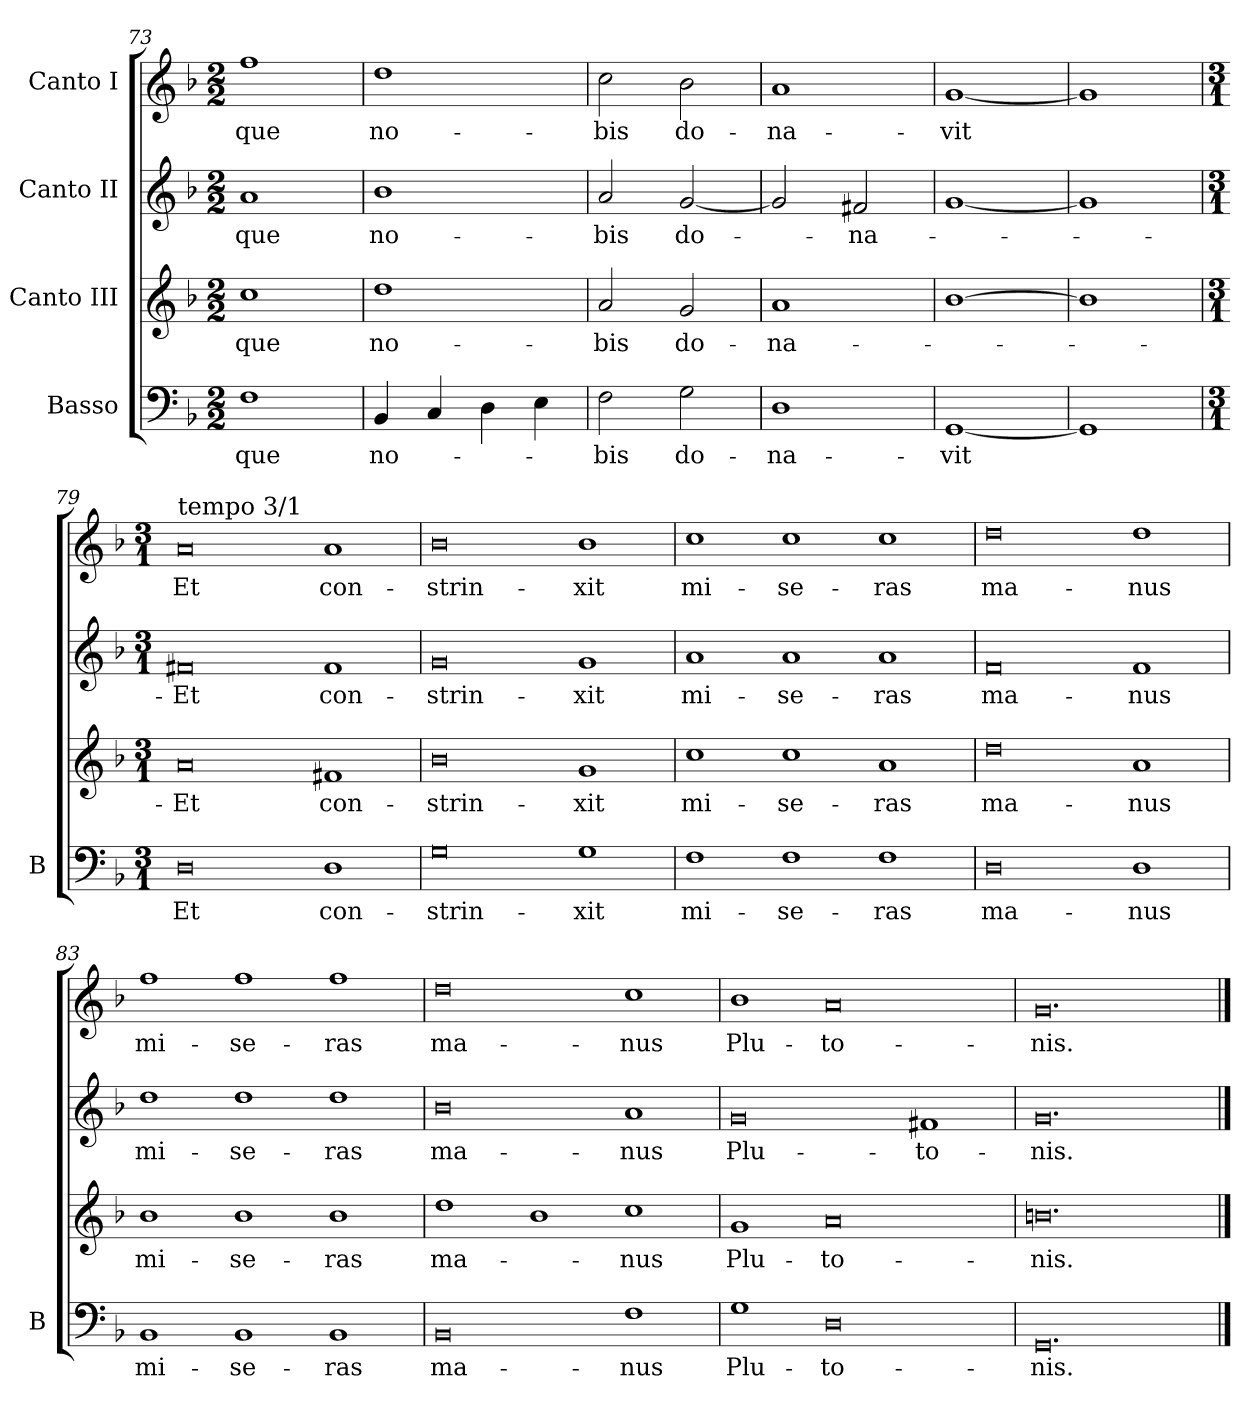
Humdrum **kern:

**kern	**text	**kern	**text	**kern	**text	**kern	**text
*part4	*part4	*part3	*part3	*part2	*part2	*part1	*part1
*staff4	*staff4	*staff3	*staff3	*staff2	*staff2	*staff1	*staff1
*I"Basso	*	*I"Canto III	*	*I"Canto II	*	*I"Canto I	*
*I'B	*	*	*	*	*	*	*
*clefF4	*	*clefG2	*	*clefG2	*	*clefG2	*
*k[b-]	*	*k[b-]	*	*k[b-]	*	*k[b-]	*
*M2/2	*	*M2/2	*	*M2/2	*	*M2/2	*
=73	=73	=73	=73	=73	=73	=73	=73
1F	-que	1cc	-que	1a	-que	1ff	-que
=74	=74	=74	=74	=74	=74	=74	=74
4BB-/	no-	1dd	no-	1b-	no-	1dd	no-
4C/	.	.	.	.	.	.	.
4D\	.	.	.	.	.	.	.
4E\	.	.	.	.	.	.	.
=75	=75	=75	=75	=75	=75	=75	=75
2F\	-bis	2a/	-bis	2a/	-bis	2cc\	-bis
2G\	do-	2g/	do-	[2g/	do-	2b-\	do-
=76	=76	=76	=76	=76	=76	=76	=76
1D	-na-	1a	-na-	2g/]	.	1a	-na-
.	.	.	.	2f#X/	-na-	.	.
=77	=77	=77	=77	=77	=77	=77	=77
[1GG	-vit	[1b-	.	[1g	.	[1g	-vit
=78	=78	=78	=78	=78	=78	=78	=78
1GG]	.	1b-]	.	1g]	.	1g]	.
=79	=79	=79	=79	=79	=79	=79	=79
*M3/1	*	*M3/1	*	*M3/1	*	*M3/1	*
*	*	*	*	*	*	*MM560	*
!	!	!	!	!	!	!LO:TX:a:t=tempo 3/1	!
0D	Et	0a	-Et	0f#X	-Et	0a	Et
1D	con-	1f#X	con-	1f#	con-	1a	con-
=80	=80	=80	=80	=80	=80	=80	=80
0G	-strin-	0b-	-strin-	0g	-strin-	0b-	-strin-
1G	-xit	1g	-xit	1g	-xit	1b-	-xit
=81	=81	=81	=81	=81	=81	=81	=81
1F	mi-	1cc	mi-	1a	mi-	1cc	mi-
1F	-se-	1cc	-se-	1a	-se-	1cc	-se-
1F	-ras	1a	-ras	1a	-ras	1cc	-ras
=82	=82	=82	=82	=82	=82	=82	=82
0D	ma-	0dd	ma-	0f	ma-	0dd	ma-
1D	-nus	1a	-nus	1f	-nus	1dd	-nus
=83	=83	=83	=83	=83	=83	=83	=83
1BB-	mi-	1b-	mi-	1dd	mi-	1ff	mi-
1BB-	-se-	1b-	-se-	1dd	-se-	1ff	-se-
1BB-	-ras	1b-	-ras	1dd	-ras	1ff	-ras
=84	=84	=84	=84	=84	=84	=84	=84
0BB-	ma-	1dd	ma-	0b-	ma-	0dd	ma-
.	.	1b-	.	.	.	.	.
1F	-nus	1cc	-nus	1a	-nus	1cc	-nus
=85	=85	=85	=85	=85	=85	=85	=85
1G	Plu-	1g	Plu-	0g	Plu-	1b-	Plu-
0D	-to-	0a	-to-	.	.	0a	-to-
.	.	.	.	1f#X	-to-	.	.
=86	=86	=86	=86	=86	=86	=86	=86
0.GG	-nis.	0.bn	-nis.	0.g	-nis.	0.g	-nis.
==	==	==	==	==	==	==	==
*-	*-	*-	*-	*-	*-	*-	*-
